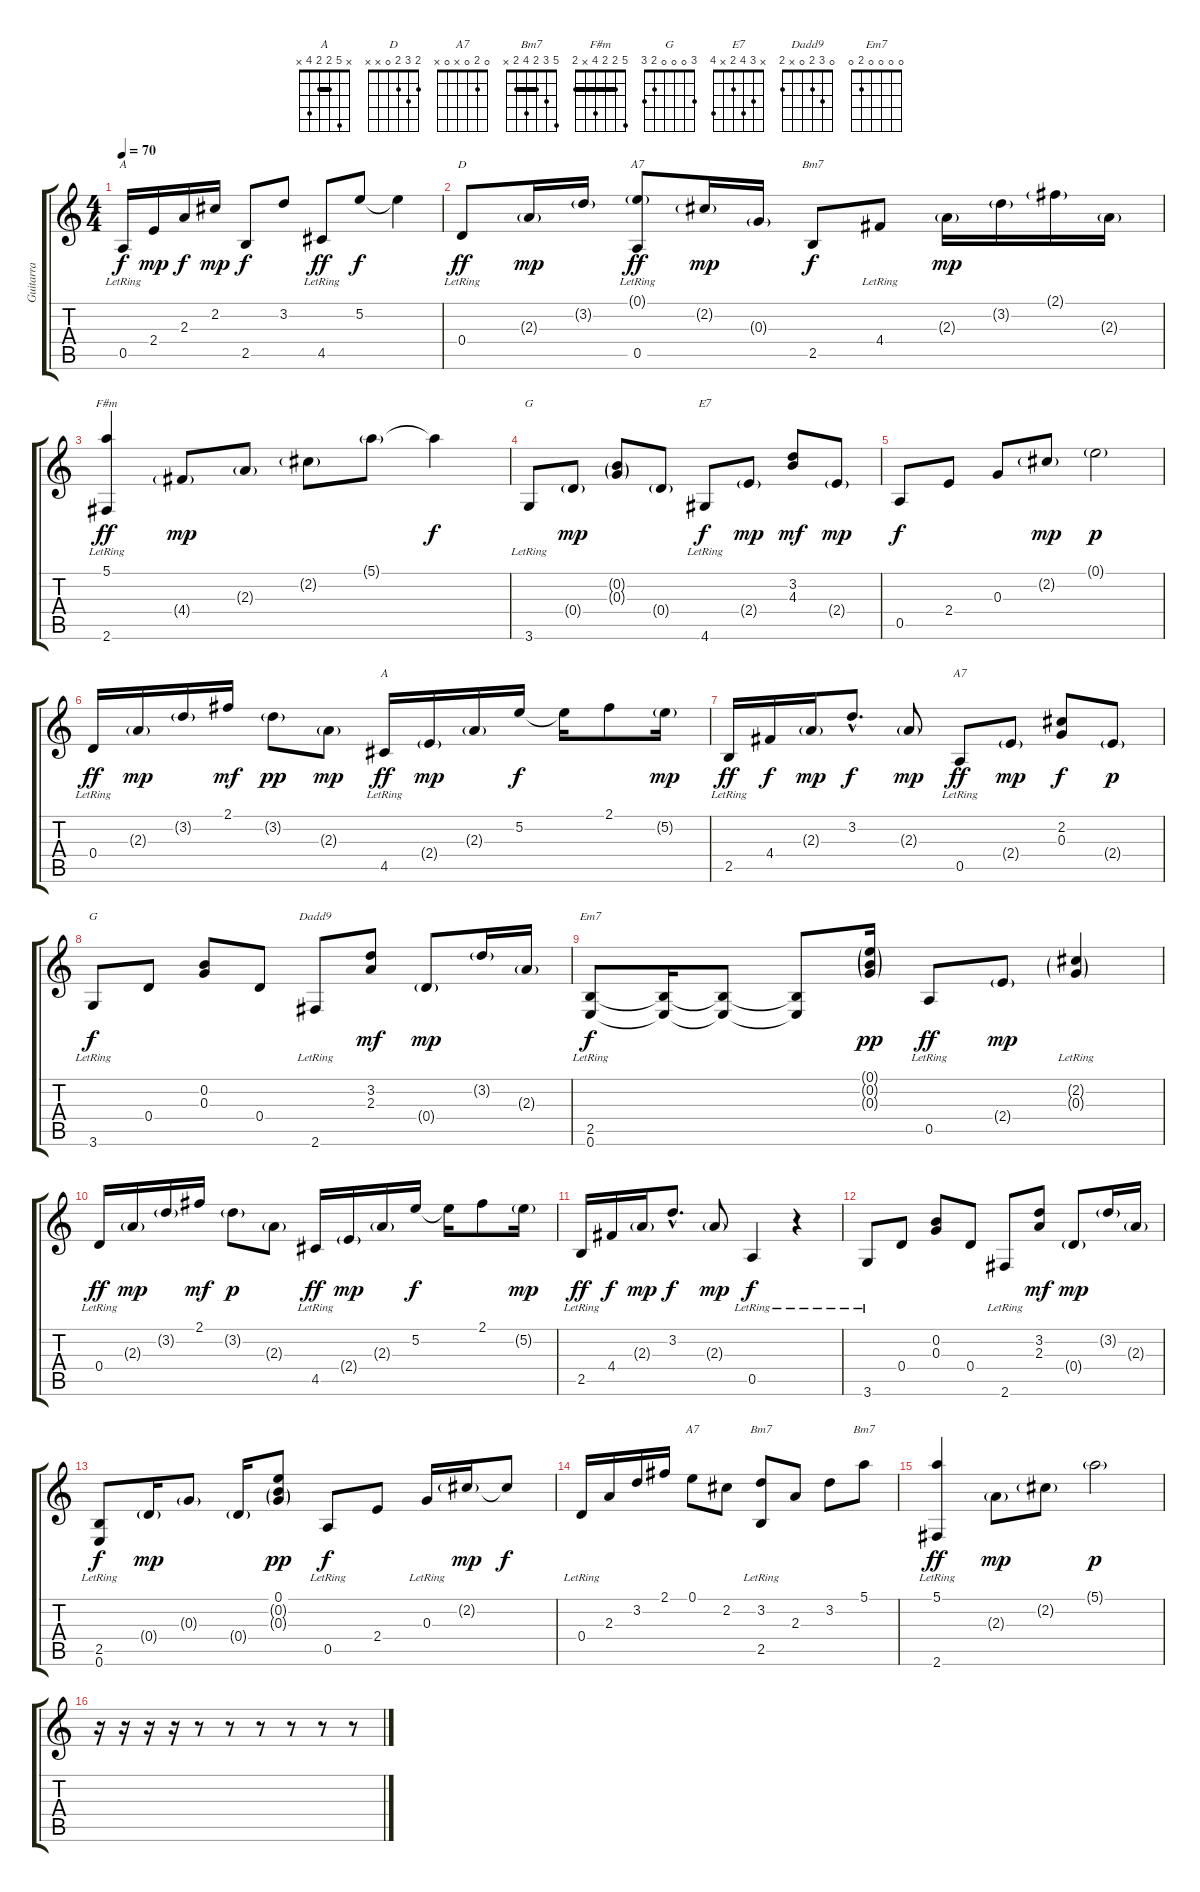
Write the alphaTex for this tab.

\track ("Guitarra" "Guitarra") {instrument acousticguitarnylon}
\staff {score tabs}
\tuning (E4 B3 G3 D3 A2 E2) {hide}
\chord ("A" x 2 2 2 0 x)
\chord ("D" 2 3 2 0 x x)
\chord ("A7" 0 2 0 2 0 x)
\chord ("Bm7" 2 3 2 4 2 x) {barre 2}
\chord ("F#m" 5 2 2 4 x 2) {barre 2}
\chord ("G" x 0 0 0 2 3)
\chord ("E7" x 3 4 2 x 4)
\chord ("A" x 5 2 2 4 x) {barre 2}
\chord ("A7" x 2 0 2 0 x)
\chord ("G" 3 0 0 0 2 3)
\chord ("Dadd9" 0 3 2 0 x 2)
\chord ("Em7" 0 0 0 0 2 0)
\chord ("A7" 0 2 0 x 0 x)
\chord ("Bm7" 2 3 2 4 2 2) {barre 2}
\chord ("Bm7" 5 3 2 4 2 x) {barre 2}
\ts (4 4)
\tempo 70
\clef g2
\ks c
0.5{lr}.16{ch "A" dy f} 2.4.16{dy mp} 2.3.16{dy f} 2.2.16{dy mp} 2.5.8{dy f} 3.2.8 4.5{lr}.8{dy ff} 5.2.8{dy f} 5.2{t}.4 |
0.4{lr}.8{ch "D" dy ff} 2.3{g}.16{dy mp} 3.2{g}.16 (0.1{g} 0.5{lr}).8{ch "A7" dy ff} 2.2{g}.16{dy mp} 0.3{g}.16 2.5.8{ch "Bm7" dy f} 4.4{lr}.8 2.3{g}.16{dy mp} 3.2{g}.16 2.1{g}.16 2.3{g}.16 |
(5.1 2.6{lr}).4{ch "F#m" dy ff} 4.4{g}.8{dy mp} 2.3{g}.8 2.2{g}.8 5.1{g}.8 5.1{t}.4{dy f} |
3.6{lr}.8{ch "G"} 0.4{g}.8{dy mp} (0.2{g} 0.3{g}).8 0.4{g}.8 4.6{lr}.8{ch "E7" dy f} 2.4{g}.8{dy mp} (3.2 4.3).8{dy mf} 2.4{g}.8{dy mp} |
0.5.8{dy f} 2.4.8 0.3.8 2.2{g}.8{dy mp} 0.1{g}.2{dy p} |
0.4{lr}.16{dy ff} 2.3{g}.16{dy mp} 3.2{g}.16 2.1.16{dy mf} 3.2{g}.8{dy pp} 2.3{g}.8{dy mp} 4.5{lr}.16{ch "A" dy ff} 2.4{g}.16{dy mp} 2.3{g}.16 5.2.16{dy f} 5.2{t}.16 2.1.8 5.2{g}.16{dy mp} |
2.5{lr}.16{dy ff} 4.4.16{dy f} 2.3{g}.16{dy mp} 3.2{hac}.8{d dy f} 2.3{g}.8{dy mp} 0.5{lr}.8{ch "A7" dy ff} 2.4{g}.8{dy mp} (2.2 0.3).8{dy f} 2.4{g}.8{dy p} |
3.6{lr}.8{ch "G" dy f} 0.4.8 (0.2 0.3).8 0.4.8 2.6{lr}.8{ch "Dadd9"} (3.2 2.3).8{dy mf} 0.4{g}.8{dy mp} 3.2{g}.16 2.3{g}.16 |
(2.5{lr} 0.6{lr}).8{ch "Em7" dy f} (2.5{t} 0.6{t}).16 (2.5{t} 0.6{t}).8 (2.5{t} 0.6{t}).8 (0.1{g} 0.2{g} 0.3{g}).16{dy pp} 0.5{lr}.8{dy ff} 2.4{g}.8{dy mp} (2.2{g} 0.3{g lr}).4 |
0.4{lr}.16{dy ff} 2.3{g}.16{dy mp} 3.2{g}.16 2.1.16{dy mf} 3.2{g}.8{dy p} 2.3{g}.8 4.5{lr}.16{dy ff} 2.4{g}.16{dy mp} 2.3{g}.16 5.2.16{dy f} 5.2{t}.16 2.1.8 5.2{g}.16{dy mp} |
2.5{lr}.16{dy ff} 4.4.16{dy f} 2.3{g}.16{dy mp} 3.2{hac}.8{d dy f} 2.3{g}.8{dy mp} 0.5{lr}.4{dy f} r.4 |
3.6{lr}.8 0.4.8 (0.2 0.3).8 0.4.8 2.6{lr}.8 (3.2 2.3).8{dy mf} 0.4{g}.8{dy mp} 3.2{g}.16 2.3{g}.16 |
(2.5{lr} 0.6{lr}).8{dy f} 0.4{g}.16{dy mp} 0.3{g}.8 0.4{g}.16 (0.1 0.2{g} 0.3{g}).8{dy pp} 0.5{lr}.8{dy f} 2.4.8 0.3{lr}.16 2.2{g}.16{dy mp} 2.2{t}.8{dy f} |
0.4{lr}.16 2.3.16 3.2.16 2.1.16 0.1.8{ch "A7"} 2.2.8 (3.2 2.5{lr}).8{ch "Bm7"} 2.3.8 3.2.8 5.1.8{ch "Bm7"} |
(5.1 2.6{lr}).4{dy ff} 2.3{g}.8{dy mp} 2.2{g}.8 5.1{g}.2{dy p} |
r.16 r.16 r.16 r.16 r.8 r.8 r.8 r.8 r.8 r.8
